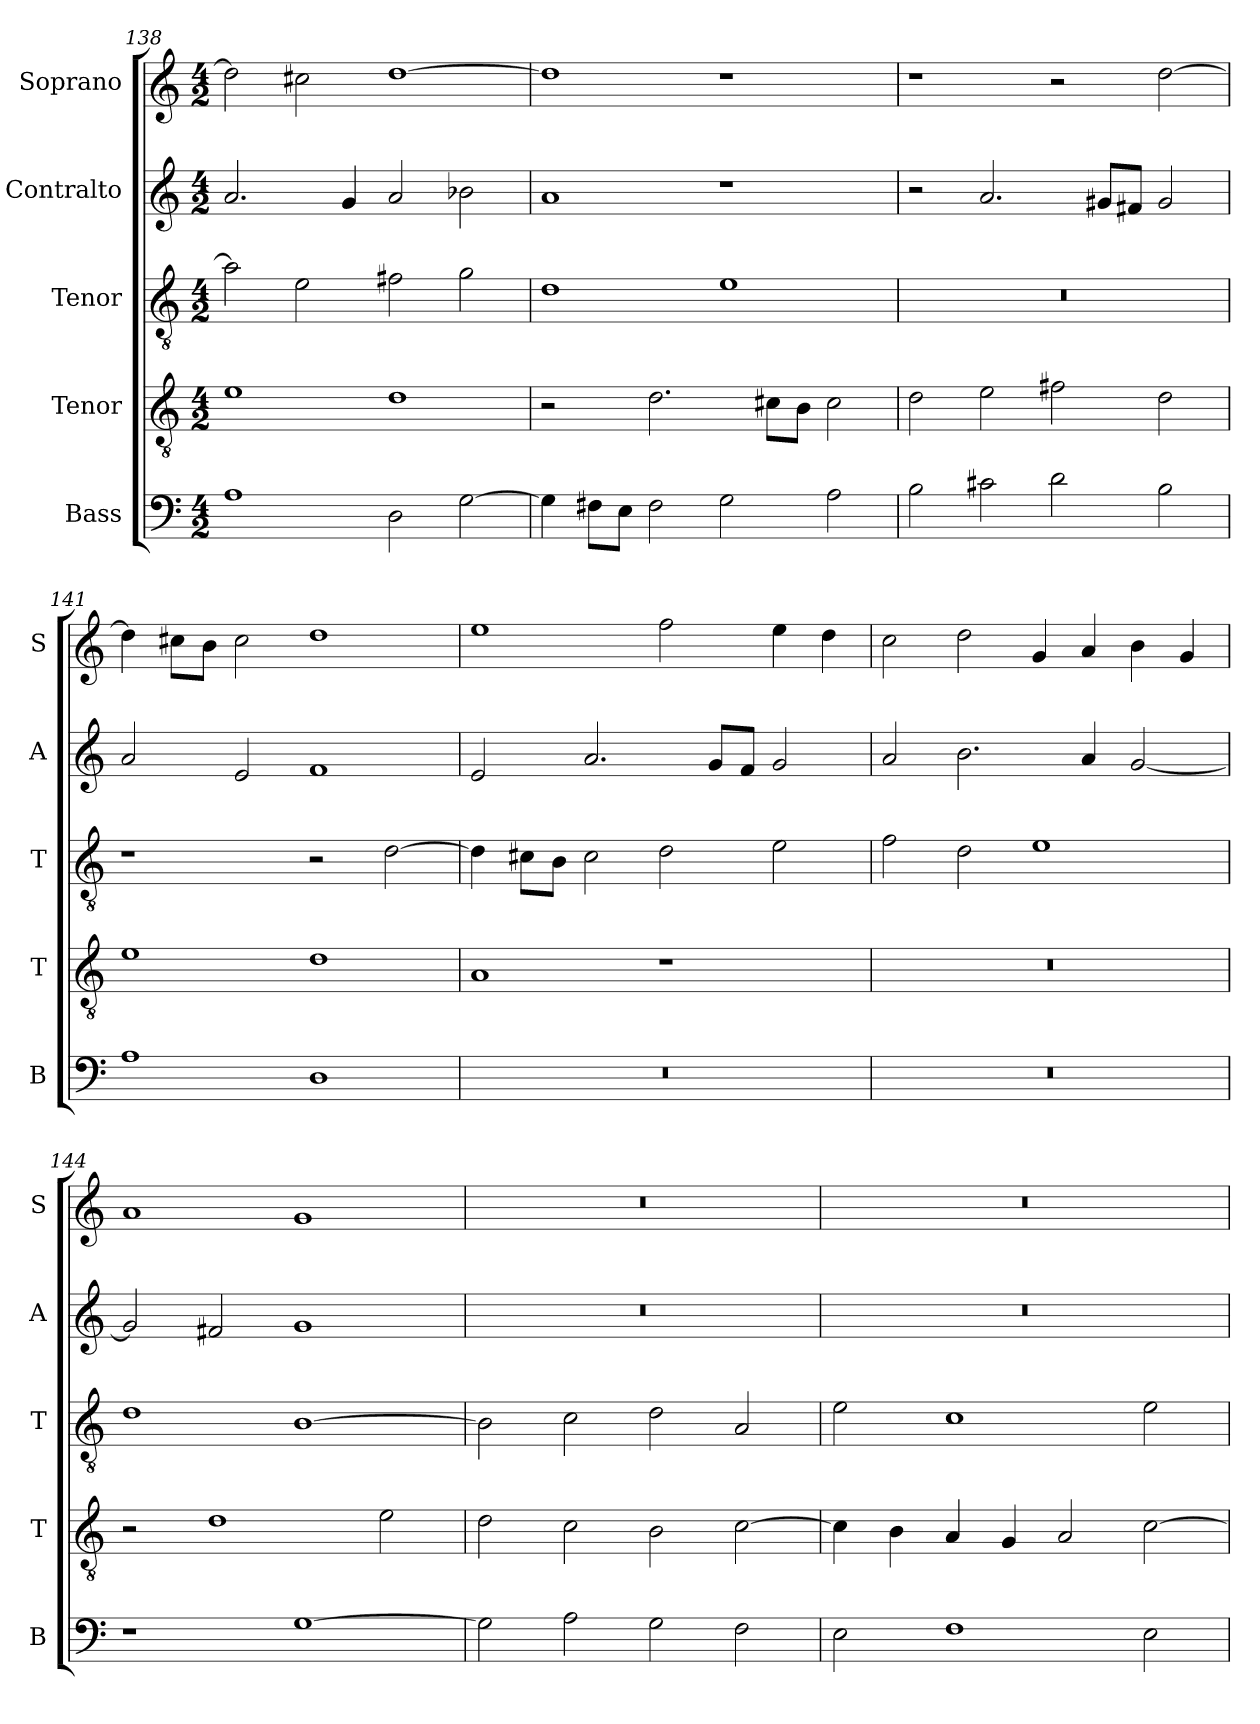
**kern	**kern	**kern	**kern	**kern
*part5	*part4	*part3	*part2	*part1
*staff5	*staff4	*staff3	*staff2	*staff1
*I"Bass	*I"Tenor	*I"Tenor	*I"Contralto	*I"Soprano
*I'B	*I'T	*I'T	*I'A	*I'S
*clefF4	*clefGv2	*clefGv2	*clefG2	*clefG2
*k[]	*k[]	*k[]	*k[]	*k[]
*G:mix	*G:mix	*G:mix	*G:mix	*G:mix
*M4/2	*M4/2	*M4/2	*M4/2	*M4/2
=138	=138	=138	=138	=138
1A	1e	2a]	2.a	2dd]
.	.	2e	.	2cc#X
.	.	.	4g	.
2D	1d	2f#X	2a	[1dd
[2G	.	2g	2b-X	.
=139	=139	=139	=139	=139
4G]	2r	1d	1a	1dd]
8F#X\L	.	.	.	.
8E\J	.	.	.	.
2F#	2.d	.	.	.
2G	.	1e	1r	1r
.	8c#X\L	.	.	.
.	8B\J	.	.	.
2A	2c#	.	.	.
=140	=140	=140	=140	=140
2B	2d	0r	2r	1r
2c#X	2e	.	2.a	.
2d	2f#X	.	.	2r
.	.	.	8g#X/L	.
.	.	.	8f#X/J	.
2B	2d	.	2g#	[2dd
=141	=141	=141	=141	=141
1A	1e	1r	2a	4dd]
.	.	.	.	8cc#X\L
.	.	.	.	8b\J
.	.	.	2e	2cc#
1D	1d	2r	1f	1dd
.	.	[2d	.	.
=142	=142	=142	=142	=142
0r	1A	4d]	2e	1ee
.	.	8c#X\L	.	.
.	.	8B\J	.	.
.	.	2c#	2.a	.
.	1r	2d	.	2ff
.	.	.	8g/L	.
.	.	.	8f/J	.
.	.	2e	2g	4ee
.	.	.	.	4dd
=143	=143	=143	=143	=143
0r	0r	2f	2a	2cc
.	.	2d	2.b	2dd
.	.	1e	.	4g
.	.	.	4a	4a
.	.	.	[2g	4b
.	.	.	.	4g
=144	=144	=144	=144	=144
1r	2r	1d	2g]	1a
.	1d	.	2f#X	.
[1G	.	[1B	1g	1g
.	2e	.	.	.
=145	=145	=145	=145	=145
2G]	2d	2B]	0r	0r
2A	2c	2c	.	.
2G	2B	2d	.	.
2F	[2c	2A	.	.
=146	=146	=146	=146	=146
2E	4c]	2e	0r	0r
.	4B	.	.	.
1F	4A	1c	.	.
.	4G	.	.	.
.	2A	.	.	.
2E	[2c	2e	.	.
=	=	=	=	=
*-	*-	*-	*-	*-
